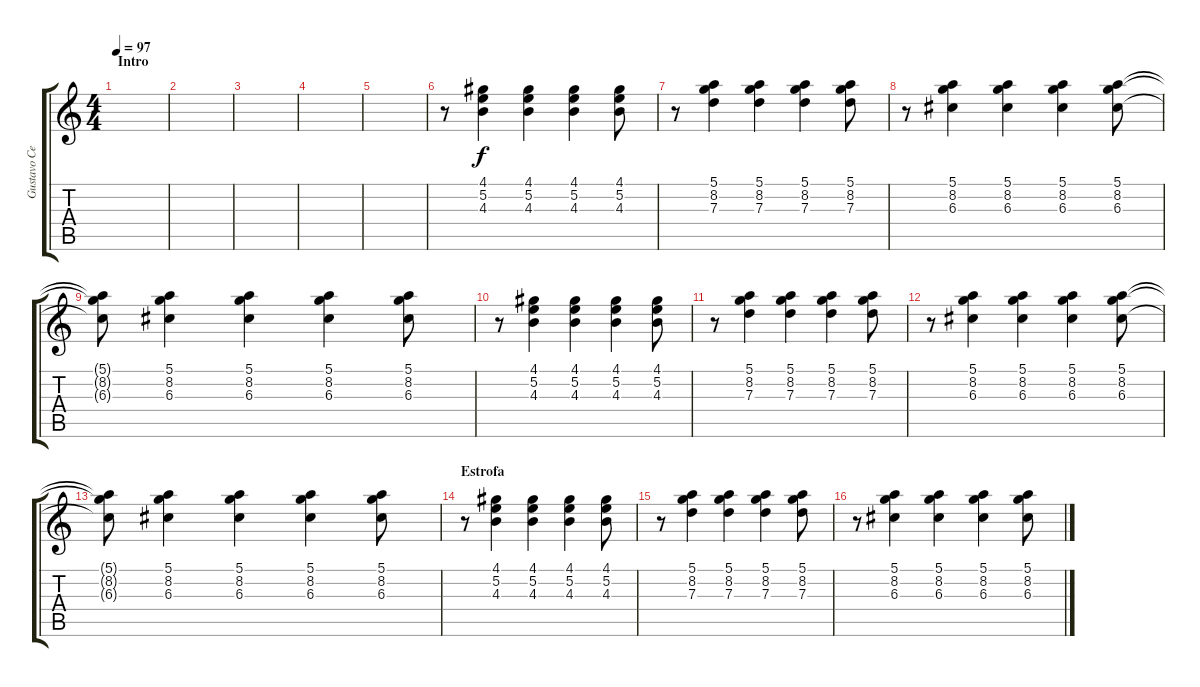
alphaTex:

\track ("Gustavo Cerati - Acústica " "Gustavo Ce") {instrument acousticguitarsteel}
\staff {score tabs}
\tuning (E4 B3 G3 D3 A2 E2) {hide}
\ts (4 4)
\section ("" "Intro")
\tempo 97
\clef g2
\ks c
|
|
|
|
|
r.8 (4.1 5.2 4.3).4 (4.1 5.2 4.3).4 (4.1 5.2 4.3).4 (4.1 5.2 4.3).8 |
r.8 (5.1 8.2 7.3).4 (5.1 8.2 7.3).4 (5.1 8.2 7.3).4 (5.1 8.2 7.3).8 |
r.8 (5.1 8.2 6.3).4 (5.1 8.2 6.3).4 (5.1 8.2 6.3).4 (5.1 8.2 6.3).8 |
(5.1{t} 8.2{t} 6.3{t}).8 (5.1 8.2 6.3).4 (5.1 8.2 6.3).4 (5.1 8.2 6.3).4 (5.1 8.2 6.3).8 |
r.8 (4.1 5.2 4.3).4 (4.1 5.2 4.3).4 (4.1 5.2 4.3).4 (4.1 5.2 4.3).8 |
r.8 (5.1 8.2 7.3).4 (5.1 8.2 7.3).4 (5.1 8.2 7.3).4 (5.1 8.2 7.3).8 |
r.8 (5.1 8.2 6.3).4 (5.1 8.2 6.3).4 (5.1 8.2 6.3).4 (5.1 8.2 6.3).8 |
(5.1{t} 8.2{t} 6.3{t}).8 (5.1 8.2 6.3).4 (5.1 8.2 6.3).4 (5.1 8.2 6.3).4 (5.1 8.2 6.3).8 |
\section ("" "Estrofa")
r.8 (4.1 5.2 4.3).4 (4.1 5.2 4.3).4 (4.1 5.2 4.3).4 (4.1 5.2 4.3).8 |
r.8 (5.1 8.2 7.3).4 (5.1 8.2 7.3).4 (5.1 8.2 7.3).4 (5.1 8.2 7.3).8 |
r.8 (5.1 8.2 6.3).4 (5.1 8.2 6.3).4 (5.1 8.2 6.3).4 (5.1 8.2 6.3).8
